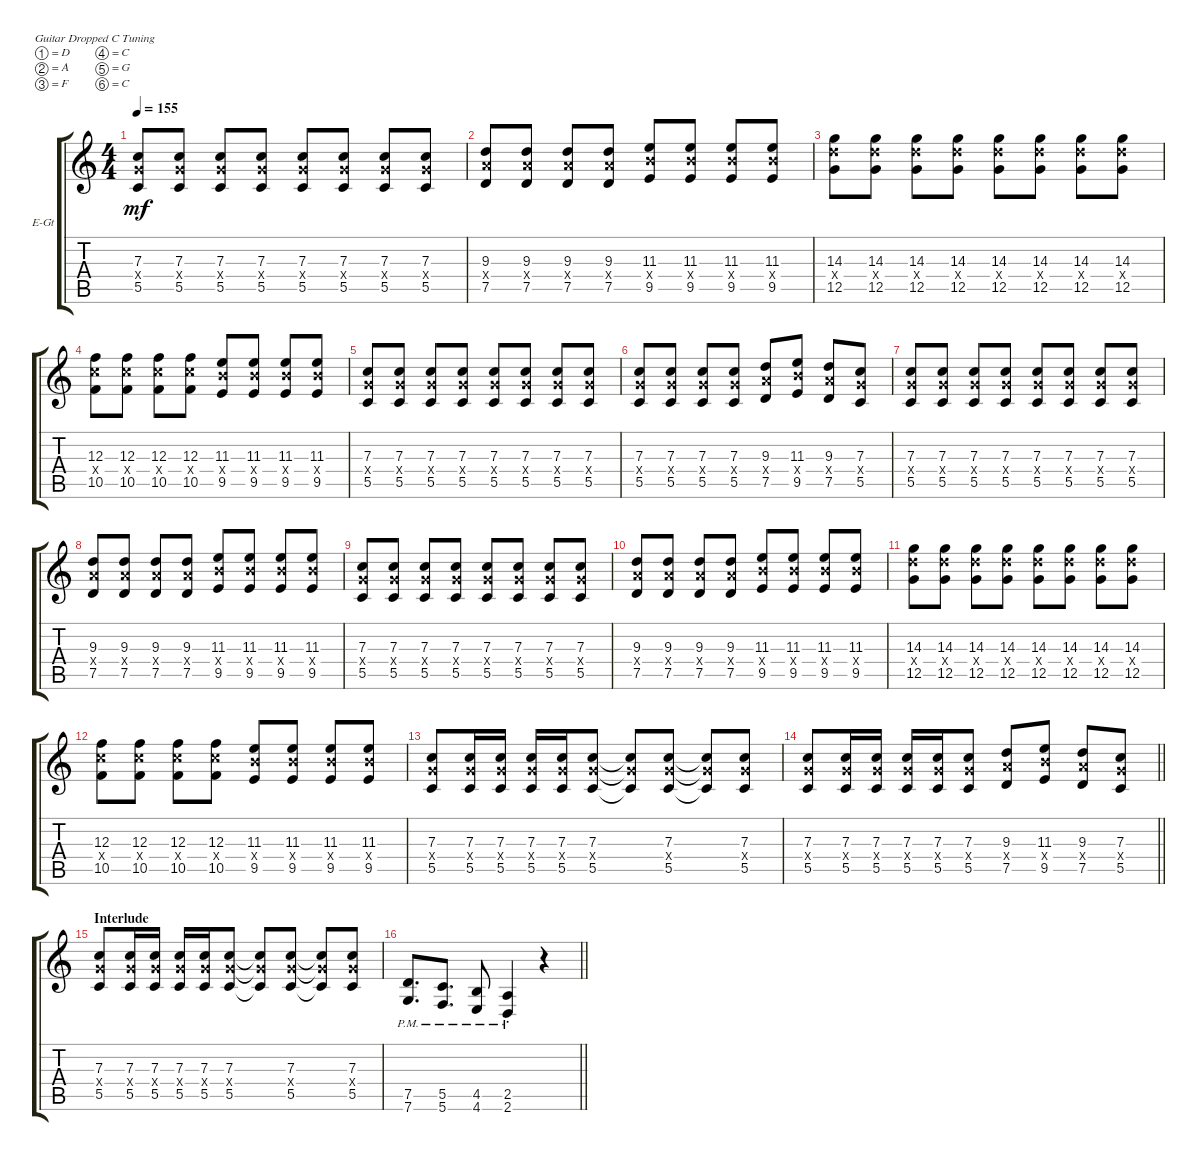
\defaultSystemsLayout 4
\bracketExtendMode groupsimilarinstruments
\firstSystemTrackNameOrientation horizontal
\otherSystemsTrackNameOrientation horizontal
\track ("Guitar 1" "E-Gt") {instrument overdrivenguitar}
\staff {score tabs}
\tuning (D4 A3 F3 C3 G2 C2)
\ts (4 4)
\tempo 155
\clef g2
\ks c
(5.5 7.4{x} 7.3).8{dy mf} (5.5 7.4{x} 7.3).8 (5.5 7.4{x} 7.3).8 (5.5 7.4{x} 7.3).8 (5.5 7.4{x} 7.3).8 (5.5 7.4{x} 7.3).8 (5.5 7.4{x} 7.3).8 (5.5 7.4{x} 7.3).8 |
(7.5 9.4{x} 9.3).8 (7.5 9.4{x} 9.3).8 (7.5 9.4{x} 9.3).8 (7.5 9.4{x} 9.3).8 (9.5 11.4{x} 11.3).8 (9.5 11.4{x} 11.3).8 (9.5 11.4{x} 11.3).8 (9.5 11.4{x} 11.3).8 |
(14.3 14.4{x} 12.5).8 (14.3 14.4{x} 12.5).8 (14.3 14.4{x} 12.5).8 (14.3 14.4{x} 12.5).8 (14.3 14.4{x} 12.5).8 (14.3 14.4{x} 12.5).8 (14.3 14.4{x} 12.5).8 (14.3 14.4{x} 12.5).8 |
(12.3 12.4{x} 10.5).8 (12.3 12.4{x} 10.5).8 (12.3 12.4{x} 10.5).8 (12.3 12.4{x} 10.5).8 (9.5 11.4{x} 11.3).8 (9.5 11.4{x} 11.3).8 (9.5 11.4{x} 11.3).8 (9.5 11.4{x} 11.3).8 |
(5.5 7.4{x} 7.3).8 (5.5 7.4{x} 7.3).8 (5.5 7.4{x} 7.3).8 (5.5 7.4{x} 7.3).8 (5.5 7.4{x} 7.3).8 (5.5 7.4{x} 7.3).8 (5.5 7.4{x} 7.3).8 (5.5 7.4{x} 7.3).8 |
(5.5 7.4{x} 7.3).8 (5.5 7.4{x} 7.3).8 (5.5 7.4{x} 7.3).8 (5.5 7.4{x} 7.3).8 (7.5 9.4{x} 9.3).8 (9.5 11.4{x} 11.3).8 (7.5 9.4{x} 9.3).8 (5.5 7.4{x} 7.3).8 |
(5.5 7.4{x} 7.3).8 (5.5 7.4{x} 7.3).8 (5.5 7.4{x} 7.3).8 (5.5 7.4{x} 7.3).8 (5.5 7.4{x} 7.3).8 (5.5 7.4{x} 7.3).8 (5.5 7.4{x} 7.3).8 (5.5 7.4{x} 7.3).8 |
(7.5 9.4{x} 9.3).8 (7.5 9.4{x} 9.3).8 (7.5 9.4{x} 9.3).8 (7.5 9.4{x} 9.3).8 (9.5 11.4{x} 11.3).8 (9.5 11.4{x} 11.3).8 (9.5 11.4{x} 11.3).8 (9.5 11.4{x} 11.3).8 |
(5.5 7.4{x} 7.3).8 (5.5 7.4{x} 7.3).8 (5.5 7.4{x} 7.3).8 (5.5 7.4{x} 7.3).8 (5.5 7.4{x} 7.3).8 (5.5 7.4{x} 7.3).8 (5.5 7.4{x} 7.3).8 (5.5 7.4{x} 7.3).8 |
(7.5 9.4{x} 9.3).8 (7.5 9.4{x} 9.3).8 (7.5 9.4{x} 9.3).8 (7.5 9.4{x} 9.3).8 (9.5 11.4{x} 11.3).8 (9.5 11.4{x} 11.3).8 (9.5 11.4{x} 11.3).8 (9.5 11.4{x} 11.3).8 |
(14.3 14.4{x} 12.5).8 (14.3 14.4{x} 12.5).8 (14.3 14.4{x} 12.5).8 (14.3 14.4{x} 12.5).8 (14.3 14.4{x} 12.5).8 (14.3 14.4{x} 12.5).8 (14.3 14.4{x} 12.5).8 (14.3 14.4{x} 12.5).8 |
(12.3 12.4{x} 10.5).8 (12.3 12.4{x} 10.5).8 (12.3 12.4{x} 10.5).8 (12.3 12.4{x} 10.5).8 (9.5 11.4{x} 11.3).8 (9.5 11.4{x} 11.3).8 (9.5 11.4{x} 11.3).8 (9.5 11.4{x} 11.3).8 |
(5.5 7.4{x} 7.3).8 (5.5 7.4{x} 7.3).16 (5.5 7.4{x} 7.3).16 (5.5 7.4{x} 7.3).16 (5.5 7.4{x} 7.3).16 (5.5 7.4{x} 7.3).8 (5.5{t} 7.4{x t} 7.3{t}).8 (5.5 7.4{x} 7.3).8 (5.5{t} 7.4{x t} 7.3{t}).8 (5.5 7.4{x} 7.3).8 |
\barLineRight lightlight
(5.5 7.4{x} 7.3).8 (5.5 7.4{x} 7.3).16 (5.5 7.4{x} 7.3).16 (5.5 7.4{x} 7.3).16 (5.5 7.4{x} 7.3).16 (5.5 7.4{x} 7.3).8 (7.5 9.4{x} 9.3).8 (9.5 11.4{x} 11.3).8 (7.5 9.4{x} 9.3).8 (5.5 7.4{x} 7.3).8 |
\section ("" "Interlude")
(5.5 7.4{x} 7.3).8 (5.5 7.4{x} 7.3).16 (5.5 7.4{x} 7.3).16 (5.5 7.4{x} 7.3).16 (5.5 7.4{x} 7.3).16 (5.5 7.4{x} 7.3).8 (5.5{t} 7.4{x t} 7.3{t}).8 (5.5 7.4{x} 7.3).8 (5.5{t} 7.4{x t} 7.3{t}).8 (5.5 7.4{x} 7.3).8 |
\barLineRight lightlight
(7.6{pm} 7.5{pm}).8{d} (5.6{pm} 5.5{pm}).8{d} (4.6{pm} 4.5{pm}).8 (2.6{pm st} 2.5{pm st}).4 r.4
